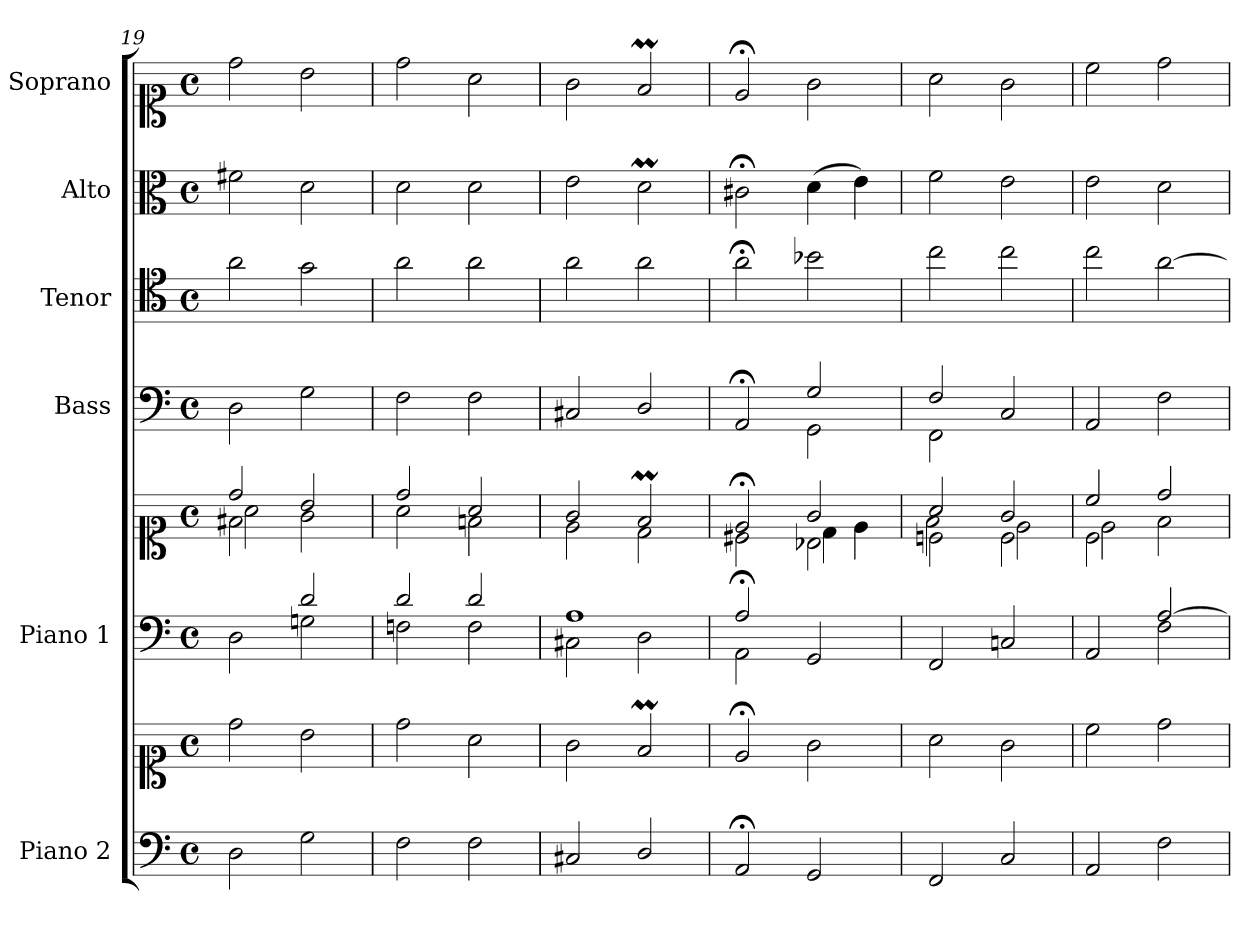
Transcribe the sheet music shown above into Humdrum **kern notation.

**kern	**kern	**kern	**kern	**kern	**kern	**kern	**kern
*part6	*part6	*part5	*part5	*part4	*part3	*part2	*part1
*staff8	*staff7	*staff6	*staff5	*staff4	*staff3	*staff2	*staff1
*I"Piano 2	*	*I"Piano 1	*	*I"Bass	*I"Tenor	*I"Alto	*I"Soprano
*I'Pno 2	*	*I'Pno 1	*	*I'B.	*I'T.	*I'A.	*I'S.
*clefF4	*clefC1	*clefF4	*clefC1	*clefF4	*clefC4	*clefC3	*clefC1
*	*	*	*	*	*ITrd7c12	*	*
*k[]	*k[]	*k[]	*k[]	*k[]	*k[]	*k[]	*k[]
*M4/4	*M4/4	*M4/4	*M4/4	*M4/4	*M4/4	*M4/4	*M4/4
*met(c)	*met(c)	*met(c)	*met(c)	*met(c)	*met(c)	*met(c)	*met(c)
=19	=19	=19	=19	=19	=19	=19	=19
*	*	*^	*^	*	*	*	*
*	*	*	*	*	*^	*	*	*	*
2D\	2dd\	2ryy	2D\	2dd/	2f#X\	2a\	2D\	2A\	2f#X\	2dd\
2G\	2b\	2d/	2Gn\	2b/	2ryy	2g\	2G\	2G\	2d\	2b\
*	*	*	*	*	*v	*v	*	*	*	*
=20	=20	=20	=20	=20	=20	=20	=20	=20	=20
2F\	2dd\	2d/	2Fn\	2dd/	2a\	2F\	2A\	2d\	2dd\
2F\	2a\	2d/	2F\	2a/	2fn\	2F\	2A\	2d\	2a\
=21	=21	=21	=21	=21	=21	=21	=21	=21	=21
2C#X/	2g\	1A/	2C#X\	2g/	2e\	2C#X/	2A\	2e\	2g\
2D/	2fM/	.	2D\	2fM/	2d\	2D/	2A\	2dM\	2fM/
=22	=22	=22	=22	=22	=22	=22	=22	=22	=22
*	*	*	*	*	*^	*^	*	*	*
2AA;/	2e;</	2A;/	2AA\	2e;</	2ryy	2c#X\	2AA;</	2ryy	2A;<\	2c#X;<\	2e;</
2GG/	2g\	2ryy	2GG/	2g/	2B-X\	4d\	2G/	2GG\	2B-X\	(4d\	2g\
.	.	.	.	.	.	4e\	.	.	.	4e\)	.
*	*	*v	*v	*	*	*	*	*	*	*	*
=23	=23	=23	=23	=23	=23	=23	=23	=23	=23	=23
2FF/	2a\	2FF/	2a/	2cn\	2f\	2F/	2FF\	2c\	2f\	2a\
2C/	2g\	2Cn/	2g/	2c\	2e\	2C/	2ryy	2c\	2e\	2g\
*	*	*	*	*	*	*v	*v	*	*	*
=24	=24	=24	=24	=24	=24	=24	=24	=24	=24
*	*	*^	*	*	*	*	*	*	*
2AA/	2cc\	2ryy	2AA/	2cc/	2c\	2e\	2AA/	2c\	2e\	2cc\
2F\	2dd\	[>2A/	2F\	2dd/	2ryy	2f\	2F\	[>2A\	2d\	2dd\
*	*	*v	*v	*	*	*	*	*	*	*
*	*	*	*v	*v	*v	*	*	*	*
=	=	=	=	=	=	=	=
*-	*-	*-	*-	*-	*-	*-	*-
